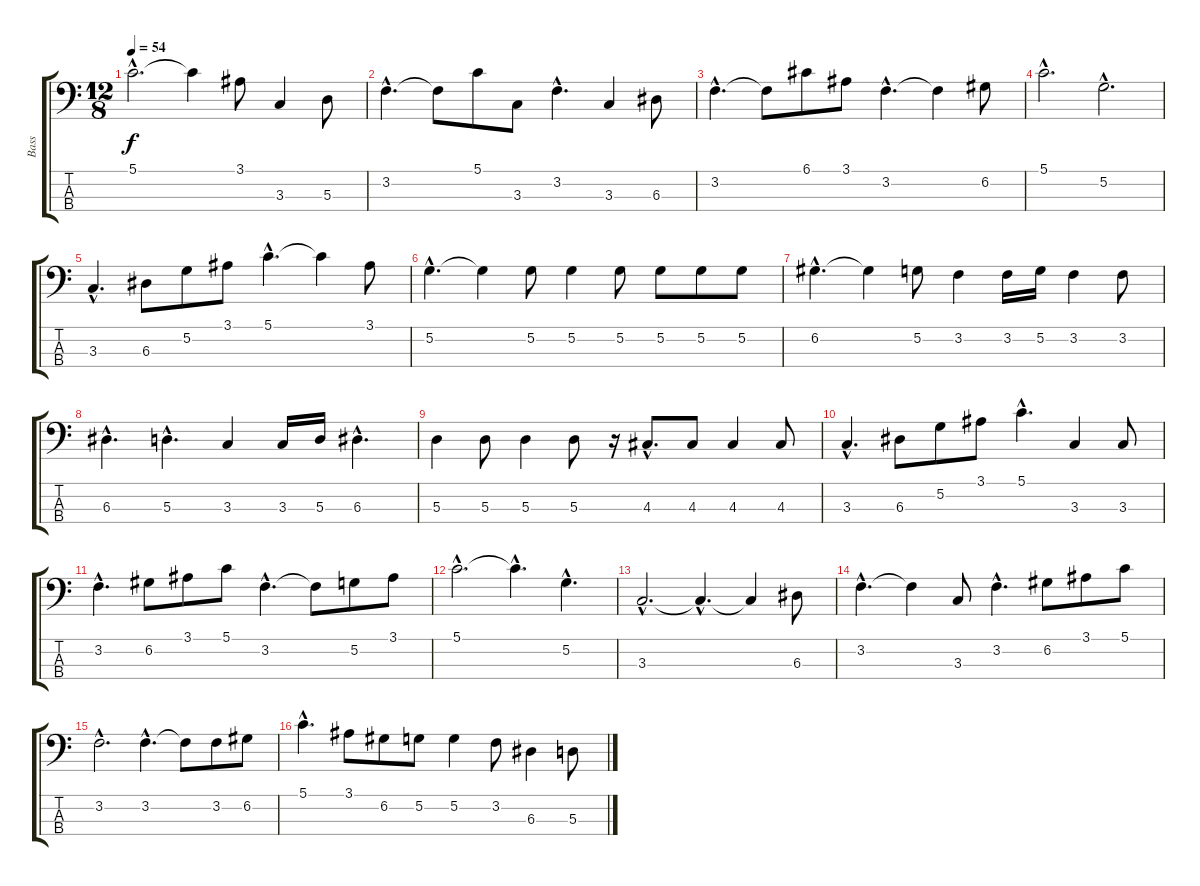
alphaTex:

\track ("Bass" "Bass") {instrument electricbassfinger}
\staff {score tabs}
\tuning (G2 D2 A1 E1) {hide}
\ts (12 8)
\tempo 54
\clef f4
\ks c
5.1{hac}.2{d dy f} 5.1{t}.4 3.1.8 3.3.4 5.3.8 |
3.2{hac}.4{d} 3.2{t}.8 5.1.8 3.3.8 3.2{hac}.4{d} 3.3.4 6.3.8 |
3.2{hac}.4{d} 3.2{t}.8 6.1.8 3.1.8 3.2{hac}.4{d} 3.2{t}.4 6.2.8 |
5.1{hac}.2{d} 5.2{hac}.2{d} |
3.3{hac}.4{d} 6.3.8 5.2.8 3.1.8 5.1{hac}.4{d} 5.1{t}.4 3.1.8 |
5.2{hac}.4{d} 5.2{t}.4 5.2.8 5.2.4 5.2.8 5.2.8 5.2.8 5.2.8 |
6.2{hac}.4{d} 6.2{t}.4 5.2.8 3.2.4 3.2.16 5.2.16 3.2.4 3.2.8 |
6.3{hac}.4{d} 5.3{hac}.4{d} 3.3.4 3.3.16 5.3.16 6.3{hac}.4{d} |
5.3.4 5.3.8 5.3.4 5.3.8 r.16 4.3{hac}.8{d} 4.3.8 4.3.4 4.3.8 |
3.3{hac}.4{d} 6.3.8 5.2.8 3.1.8 5.1{hac}.4{d} 3.3.4 3.3.8 |
3.2{hac}.4{d} 6.2.8 3.1.8 5.1.8 3.2{hac}.4{d} 3.2{t}.8 5.2.8 3.1.8 |
5.1{hac}.2{d} 5.1{hac t}.4{d} 5.2{hac}.4{d} |
3.3{hac}.2{d} 3.3{hac t}.4{d} 3.3{t}.4 6.3.8 |
3.2{hac}.4{d} 3.2{t}.4 3.3.8 3.2{hac}.4{d} 6.2.8 3.1.8 5.1.8 |
3.2{hac}.2{d} 3.2{hac}.4{d} 3.2{t}.8 3.2.8 6.2.8 |
5.1{hac}.4{d} 3.1.8 6.2.8 5.2.8 5.2.4 3.2.8 6.3.4 5.3.8
